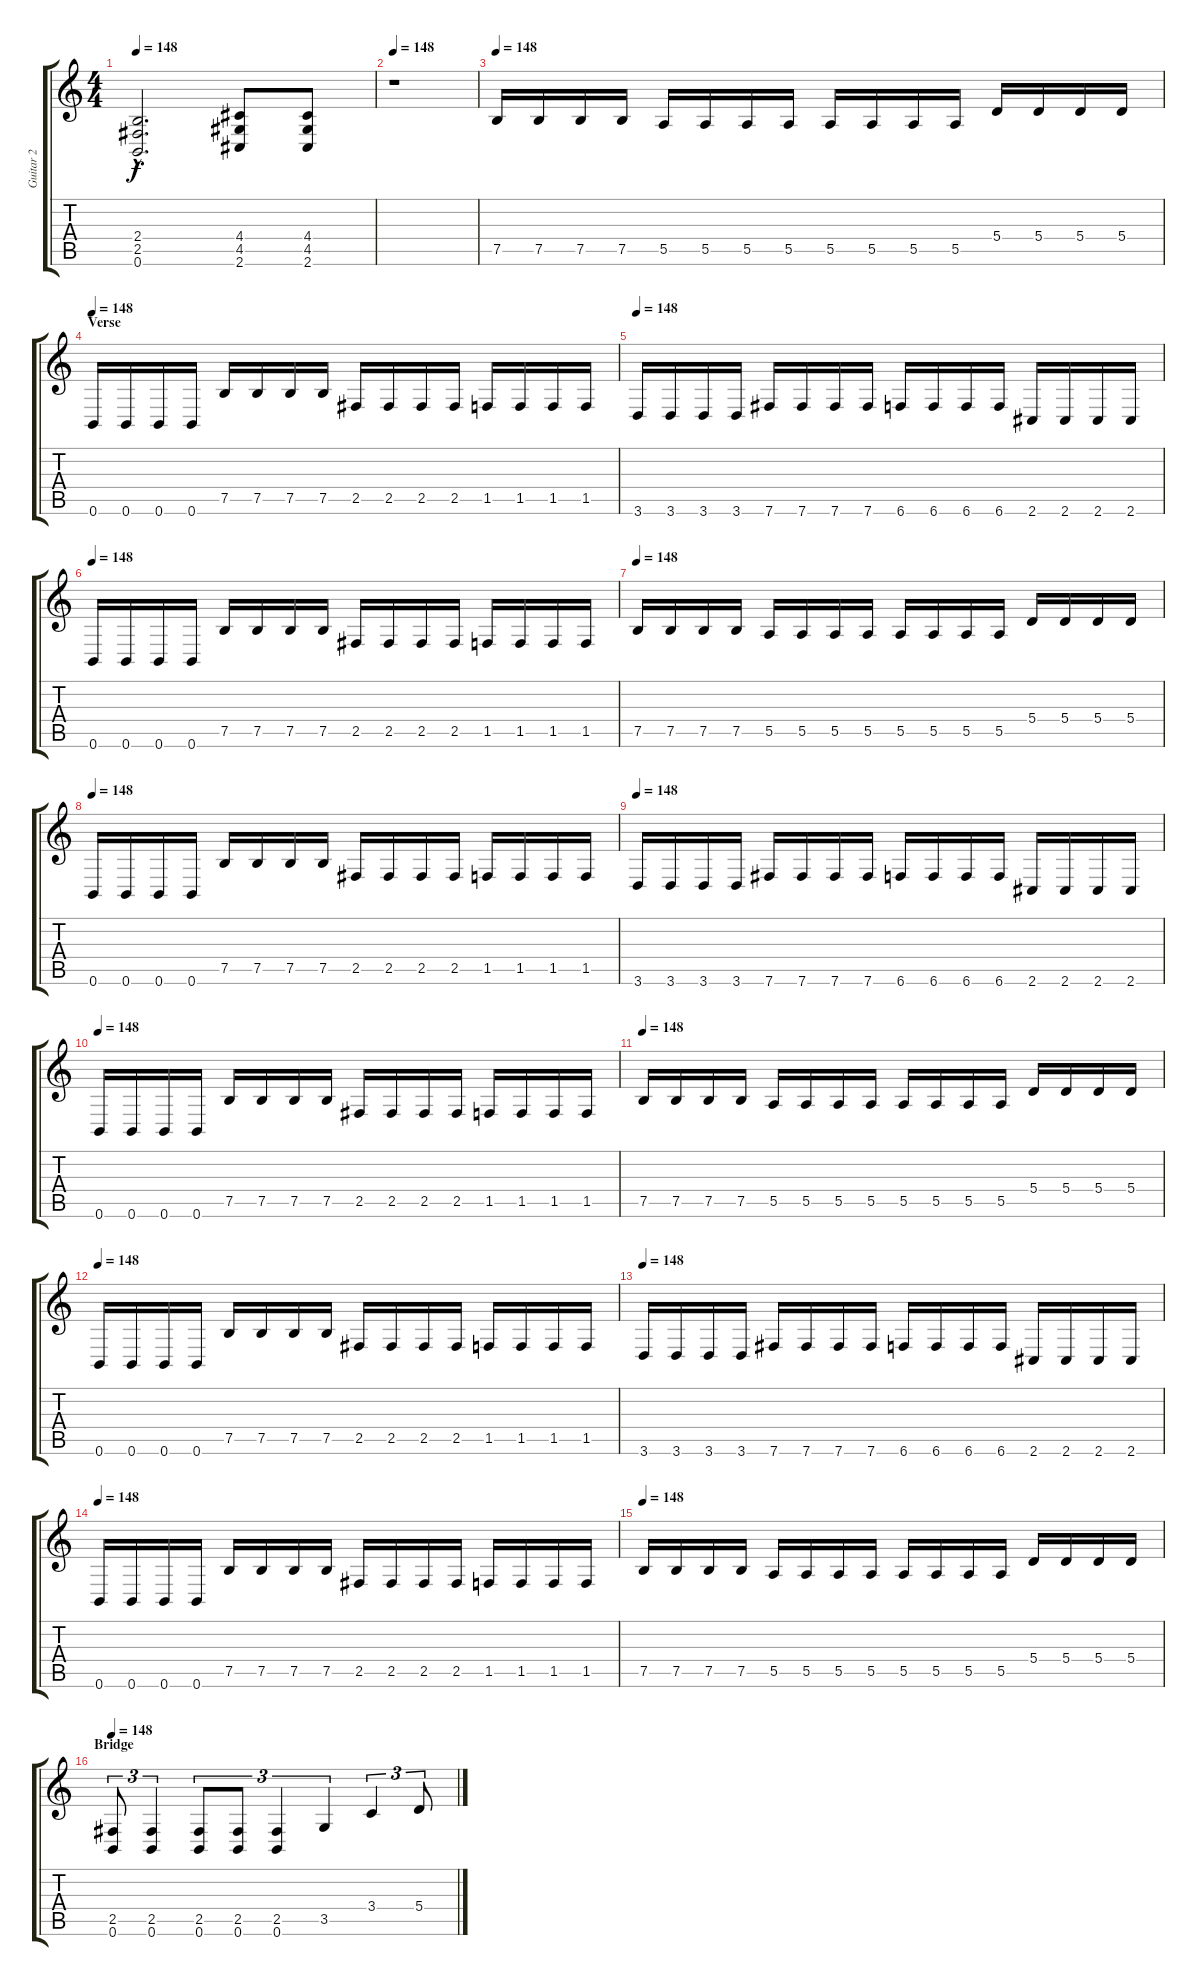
\track ("Guitar 2" "Guitar 2") {instrument distortionguitar}
\staff {score tabs}
\tuning (B3 Gb3 D3 A2 E2 B1) {hide}
\ts (4 4)
\tempo 148
\clef g2
\ks c
(2.4{hac t} 2.5{hac t} 0.6{hac t}).2{d dy f} (4.4 4.5 2.6).8 (4.4 4.5 2.6).8 |
\tempo 148
r.1 |
\tempo 148
7.5.16 7.5.16 7.5.16 7.5.16 5.5.16 5.5.16 5.5.16 5.5.16 5.5.16 5.5.16 5.5.16 5.5.16 5.4.16 5.4.16 5.4.16 5.4.16 |
\section ("" "Verse")
\tempo 148
0.6.16 0.6.16 0.6.16 0.6.16 7.5.16 7.5.16 7.5.16 7.5.16 2.5.16 2.5.16 2.5.16 2.5.16 1.5.16 1.5.16 1.5.16 1.5.16 |
\tempo 148
3.6.16 3.6.16 3.6.16 3.6.16 7.6.16 7.6.16 7.6.16 7.6.16 6.6.16 6.6.16 6.6.16 6.6.16 2.6.16 2.6.16 2.6.16 2.6.16 |
\tempo 148
0.6.16 0.6.16 0.6.16 0.6.16 7.5.16 7.5.16 7.5.16 7.5.16 2.5.16 2.5.16 2.5.16 2.5.16 1.5.16 1.5.16 1.5.16 1.5.16 |
\tempo 148
7.5.16 7.5.16 7.5.16 7.5.16 5.5.16 5.5.16 5.5.16 5.5.16 5.5.16 5.5.16 5.5.16 5.5.16 5.4.16 5.4.16 5.4.16 5.4.16 |
\tempo 148
0.6.16 0.6.16 0.6.16 0.6.16 7.5.16 7.5.16 7.5.16 7.5.16 2.5.16 2.5.16 2.5.16 2.5.16 1.5.16 1.5.16 1.5.16 1.5.16 |
\tempo 148
3.6.16 3.6.16 3.6.16 3.6.16 7.6.16 7.6.16 7.6.16 7.6.16 6.6.16 6.6.16 6.6.16 6.6.16 2.6.16 2.6.16 2.6.16 2.6.16 |
\tempo 148
0.6.16 0.6.16 0.6.16 0.6.16 7.5.16 7.5.16 7.5.16 7.5.16 2.5.16 2.5.16 2.5.16 2.5.16 1.5.16 1.5.16 1.5.16 1.5.16 |
\tempo 148
7.5.16 7.5.16 7.5.16 7.5.16 5.5.16 5.5.16 5.5.16 5.5.16 5.5.16 5.5.16 5.5.16 5.5.16 5.4.16 5.4.16 5.4.16 5.4.16 |
\tempo 148
0.6.16 0.6.16 0.6.16 0.6.16 7.5.16 7.5.16 7.5.16 7.5.16 2.5.16 2.5.16 2.5.16 2.5.16 1.5.16 1.5.16 1.5.16 1.5.16 |
\tempo 148
3.6.16 3.6.16 3.6.16 3.6.16 7.6.16 7.6.16 7.6.16 7.6.16 6.6.16 6.6.16 6.6.16 6.6.16 2.6.16 2.6.16 2.6.16 2.6.16 |
\tempo 148
0.6.16 0.6.16 0.6.16 0.6.16 7.5.16 7.5.16 7.5.16 7.5.16 2.5.16 2.5.16 2.5.16 2.5.16 1.5.16 1.5.16 1.5.16 1.5.16 |
\tempo 148
7.5.16 7.5.16 7.5.16 7.5.16 5.5.16 5.5.16 5.5.16 5.5.16 5.5.16 5.5.16 5.5.16 5.5.16 5.4.16 5.4.16 5.4.16 5.4.16 |
\section ("" "Bridge")
\tempo 148
(2.5 0.6).8{tu (3 2)} (2.5 0.6).4{tu (3 2)} (2.5 0.6).8{tu (3 2)} (2.5 0.6).8{tu (3 2)} (2.5 0.6).4{tu (3 2)} 3.5.4{tu (3 2)} 3.4.4{tu (3 2)} 5.4.8{tu (3 2)}
